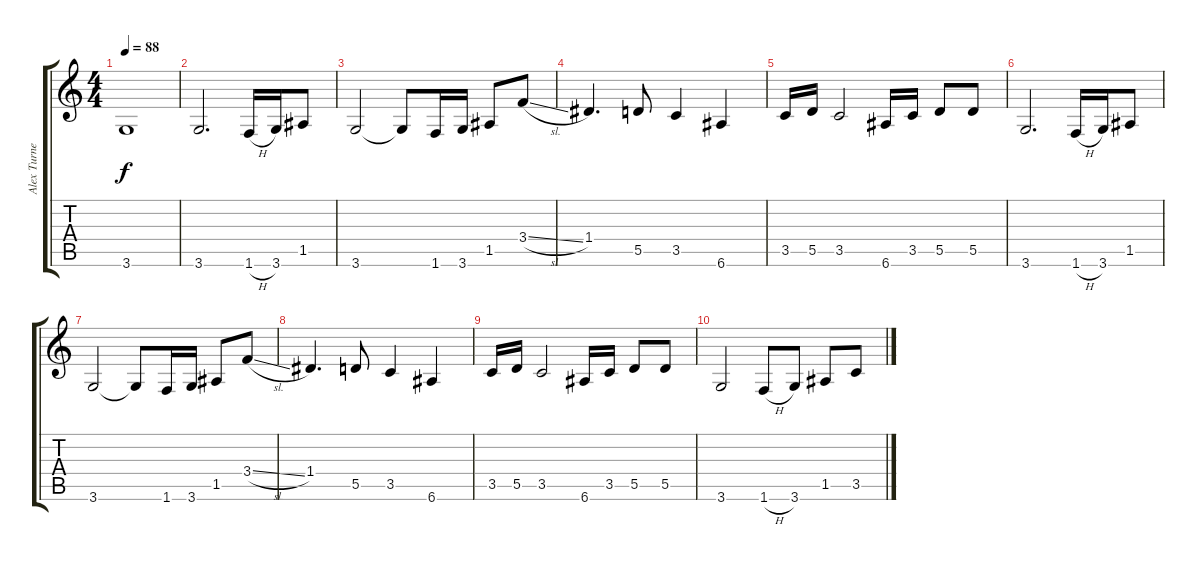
\track ("Alex Turner" "Alex Turne") {instrument overdrivenguitar}
\staff {score tabs}
\tuning (E4 B3 G3 D3 A2 E2) {hide}
\ts (4 4)
\tempo 88
\clef g2
\ks c
3.6.1{dy f} |
3.6.2{d} 1.6{h}.16 3.6.16 1.5.8 |
3.6.2 3.6{t}.8 1.6.16 3.6.16 1.5.8 3.4{sl}.8 |
1.4.4{d} 5.5.8 3.5.4 6.6.4 |
3.5.16 5.5.16 3.5.2 6.6.16 3.5.16 5.5.8 5.5.8 |
3.6.2{d} 1.6{h}.16 3.6.16 1.5.8 |
3.6.2 3.6{t}.8 1.6.16 3.6.16 1.5.8 3.4{sl}.8 |
1.4.4{d} 5.5.8 3.5.4 6.6.4 |
3.5.16 5.5.16 3.5.2 6.6.16 3.5.16 5.5.8 5.5.8 |
3.6.2 1.6{h}.8 3.6.8 1.5.8 3.5.8
